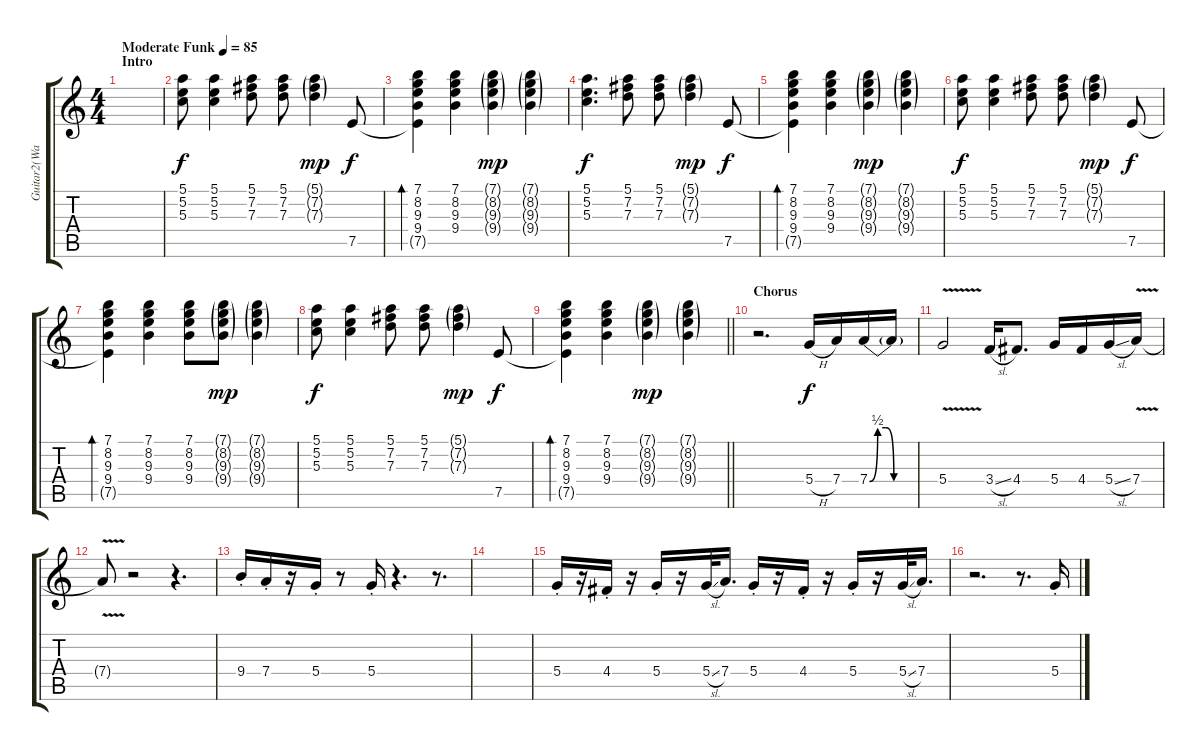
\track ("Guitar2(WahWah)" "Guitar2(Wa") {instrument overdrivenguitar}
\staff {score tabs}
\tuning (E4 B3 G3 D3 A2 E2) {hide}
\ts (4 4)
\section ("" "Intro")
\tempo (85 "Moderate Funk")
\clef g2
\ks c
|
(5.1 5.2 5.3).8 (5.1 5.2 5.3).4 (5.1 7.2 7.3).8 (5.1 7.2 7.3).8 (5.1{g} 7.2{g} 7.3{g}).4{dy mp} 7.5.8{dy f} |
(7.1 8.2 9.3 9.4 7.5{t}).4{bd 120} (7.1 8.2 9.3 9.4).4 (7.1{g} 8.2{g} 9.3{g} 9.4{g}).4{dy mp} (7.1{g} 8.2{g} 9.3{g} 9.4{g}).4 |
(5.1 5.2 5.3).4{d dy f} (5.1 7.2 7.3).8 (5.1 7.2 7.3).8 (5.1{g} 7.2{g} 7.3{g}).4{dy mp} 7.5.8{dy f} |
(7.1 8.2 9.3 9.4 7.5{t}).4{bd 120} (7.1 8.2 9.3 9.4).4 (7.1{g} 8.2{g} 9.3{g} 9.4{g}).4{dy mp} (7.1{g} 8.2{g} 9.3{g} 9.4{g}).4 |
(5.1 5.2 5.3).8{dy f} (5.1 5.2 5.3).4 (5.1 7.2 7.3).8 (5.1 7.2 7.3).8 (5.1{g} 7.2{g} 7.3{g}).4{dy mp} 7.5.8{dy f} |
(7.1 8.2 9.3 9.4 7.5{t}).4{bd 120} (7.1 8.2 9.3 9.4).4 (7.1 8.2 9.3 9.4).8 (7.1{g} 8.2{g} 9.3{g} 9.4{g}).8{dy mp} (7.1{g} 8.2{g} 9.3{g} 9.4{g}).4 |
(5.1 5.2 5.3).8{dy f} (5.1 5.2 5.3).4 (5.1 7.2 7.3).8 (5.1 7.2 7.3).8 (5.1{g} 7.2{g} 7.3{g}).4{dy mp} 7.5.8{dy f} |
\barLineRight lightlight
(7.1 8.2 9.3 9.4 7.5{t}).4{bd 120} (7.1 8.2 9.3 9.4).4 (7.1{g} 8.2{g} 9.3{g} 9.4{g}).4{dy mp} (7.1{g} 8.2{g} 9.3{g} 9.4{g}).4 |
\section ("" "Chorus")
r.2{d} 5.4{h}.16{dy f} 7.4.16 7.4{be (custom 0 0 10 2 20 2 30 0 60 0)}.16 7.4{t}.16 |
5.4{v}.2 3.4{sl}.16 4.4.8{d} 5.4.16 4.4.16 5.4{sl}.16 7.4{v}.16 |
7.4{t}.8 r.2 r.4{d} |
9.4{st}.16 7.4{st}.16 r.16 5.4{st}.16 r.8 5.4{st}.16 r.4{d} r.8{d} |
|
5.4{st}.16 r.16 4.4{st}.16 r.16 5.4{st}.16 r.16 5.4{sl}.32 7.4.16{d} 5.4{st}.16 r.16 4.4{st}.16 r.16 5.4{st}.16 r.16 5.4{sl}.32 7.4.16{d} |
r.2{d} r.8{d} 5.4{st}.16
